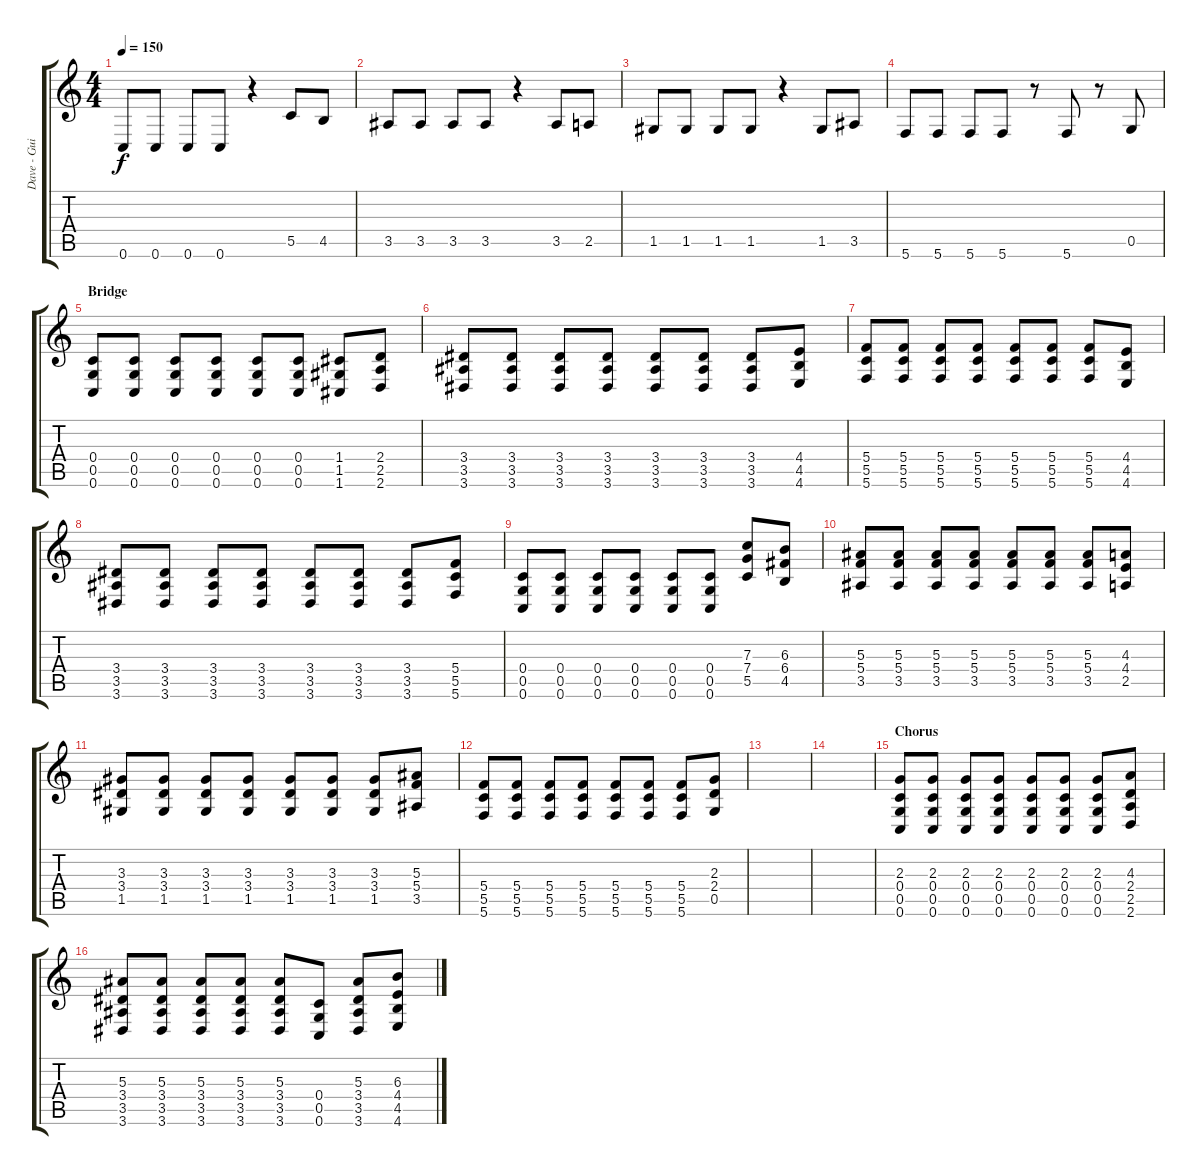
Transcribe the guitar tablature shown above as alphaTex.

\track ("Dave - Guitar" "Dave - Gui") {instrument overdrivenguitar}
\staff {score tabs}
\tuning (D4 A3 F3 C3 G2 C2) {hide}
\ts (4 4)
\tempo 150
\clef g2
\ks c
0.6.8{dy f} 0.6.8 0.6.8 0.6.8 r.4 5.5.8 4.5.8 |
3.5.8 3.5.8 3.5.8 3.5.8 r.4 3.5.8 2.5.8 |
1.5.8 1.5.8 1.5.8 1.5.8 r.4 1.5.8 3.5.8 |
5.6.8 5.6.8 5.6.8 5.6.8 r.8 5.6.8 r.8 0.5.8 |
\section ("" "Bridge")
(0.4 0.5 0.6).8 (0.4 0.5 0.6).8 (0.4 0.5 0.6).8 (0.4 0.5 0.6).8 (0.4 0.5 0.6).8 (0.4 0.5 0.6).8 (1.4 1.5 1.6).8 (2.4 2.5 2.6).8 |
(3.4 3.5 3.6).8 (3.4 3.5 3.6).8 (3.4 3.5 3.6).8 (3.4 3.5 3.6).8 (3.4 3.5 3.6).8 (3.4 3.5 3.6).8 (3.4 3.5 3.6).8 (4.4 4.5 4.6).8 |
(5.4 5.5 5.6).8 (5.4 5.5 5.6).8 (5.4 5.5 5.6).8 (5.4 5.5 5.6).8 (5.4 5.5 5.6).8 (5.4 5.5 5.6).8 (5.4 5.5 5.6).8 (4.4 4.5 4.6).8 |
(3.4 3.5 3.6).8 (3.4 3.5 3.6).8 (3.4 3.5 3.6).8 (3.4 3.5 3.6).8 (3.4 3.5 3.6).8 (3.4 3.5 3.6).8 (3.4 3.5 3.6).8 (5.4 5.5 5.6).8 |
(0.4 0.5 0.6).8 (0.4 0.5 0.6).8 (0.4 0.5 0.6).8 (0.4 0.5 0.6).8 (0.4 0.5 0.6).8 (0.4 0.5 0.6).8 (7.3 7.4 5.5).8 (6.3 6.4 4.5).8 |
(5.3 5.4 3.5).8 (5.3 5.4 3.5).8 (5.3 5.4 3.5).8 (5.3 5.4 3.5).8 (5.3 5.4 3.5).8 (5.3 5.4 3.5).8 (5.3 5.4 3.5).8 (4.3 4.4 2.5).8 |
(3.3 3.4 1.5).8 (3.3 3.4 1.5).8 (3.3 3.4 1.5).8 (3.3 3.4 1.5).8 (3.3 3.4 1.5).8 (3.3 3.4 1.5).8 (3.3 3.4 1.5).8 (5.3 5.4 3.5).8 |
(5.4 5.5 5.6).8 (5.4 5.5 5.6).8 (5.4 5.5 5.6).8 (5.4 5.5 5.6).8 (5.4 5.5 5.6).8 (5.4 5.5 5.6).8 (5.4 5.5 5.6).8 (2.3 2.4 0.5).8 |
|
|
\section ("" "Chorus")
(2.3 0.4 0.5 0.6).8 (2.3 0.4 0.5 0.6).8 (2.3 0.4 0.5 0.6).8 (2.3 0.4 0.5 0.6).8 (2.3 0.4 0.5 0.6).8 (2.3 0.4 0.5 0.6).8 (2.3 0.4 0.5 0.6).8 (4.3 2.4 2.5 2.6).8 |
(5.3 3.4 3.5 3.6).8 (5.3 3.4 3.5 3.6).8 (5.3 3.4 3.5 3.6).8 (5.3 3.4 3.5 3.6).8 (5.3 3.4 3.5 3.6).8 (0.4 0.5 0.6).8 (5.3 3.4 3.5 3.6).8 (6.3 4.4 4.5 4.6).8
